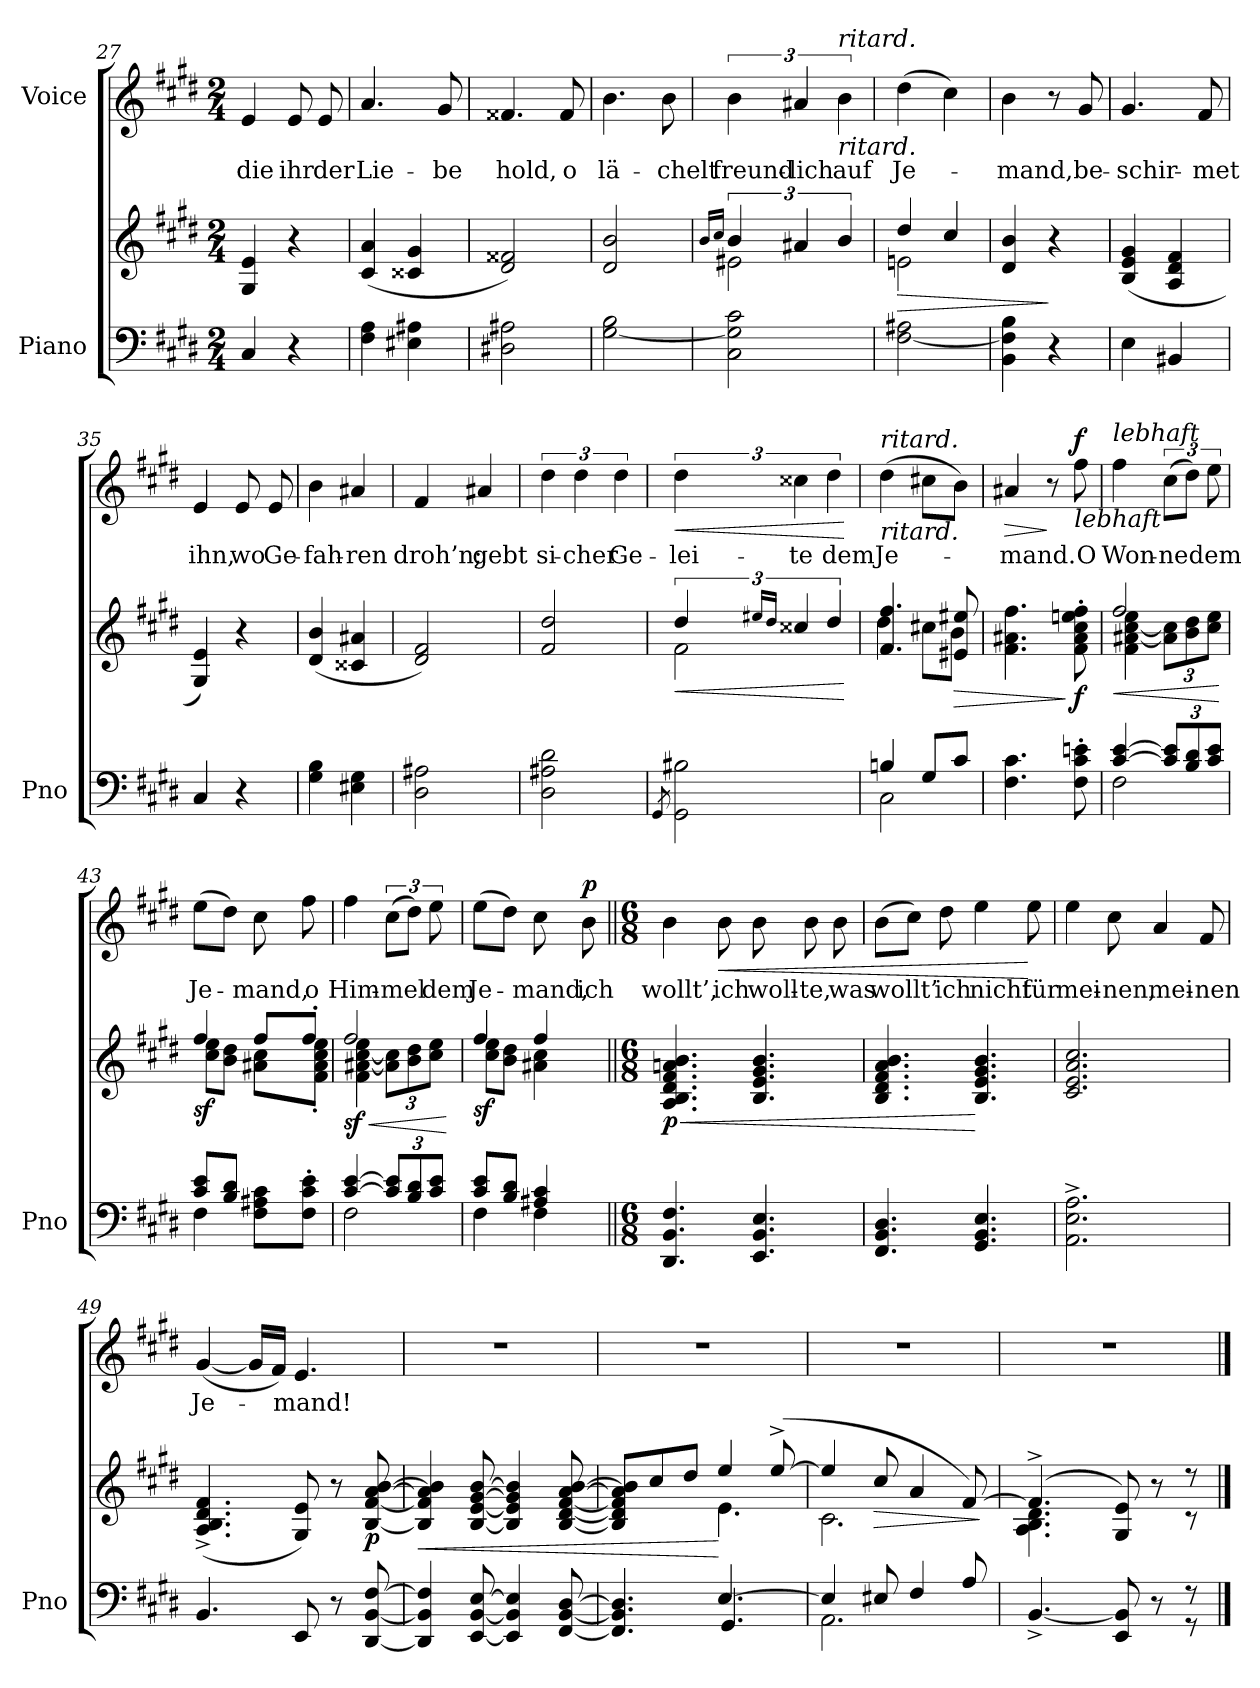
**kern	**kern	**dynam	**kern	**text	**dynam
*part2	*part2	*part2	*part1	*part1	*part1
*staff3	*staff2	*staff2/3	*staff1	*staff1	*staff1
*I"Piano	*	*	*I"Voice	*	*
*I'Pno	*	*	*	*	*
*clefF4	*clefG2	*	*clefG2	*	*
*k[f#c#g#d#]	*k[f#c#g#d#]	*	*k[f#c#g#d#]	*	*
*M2/4	*M2/4	*	*M2/4	*	*
=27	=27	=27	=27	=27	=27
4C#/	4G#/ 4e/	.	4e/	die	.
4r	4r	.	8e/	ihr	.
.	.	.	8e/	der	.
=28	=28	=28	=28	=28	=28
4F#\ 4A\	(4c#/ 4a/	.	4.a/	Lie-	.
4E#X\ 4A#X\	4c##X/ 4g#/	.	.	.	.
.	.	.	8g#/	-be	.
=29	=29	=29	=29	=29	=29
2D#X\ 2A#X\	2d#/ 2f##X/)	.	4.f##X/	hold,	.
.	.	.	8f##/	o	.
=30	=30	=30	=30	=30	=30
[2G#\ 2B\	2d#/ 2b/	.	4.b\	lä-	.
.	.	.	8b\	-chelt	.
=31	=31	=31	=31	=31	=31
.	16qb/LL	.	.	.	.
.	16qcc#/JJ	.	.	.	.
*	*^	*	*	*	*
2C#\ 2G#\] 2c#\	6b/	2e#X\	.	6b\	freund-	.
.	6a#X/	.	.	6a#X/	-lich	.
!	!	!	!	!LO:TX:a:i:t=ritard.	!	!
!	!	!	!	!LO:TX:b:i:t=ritard.	!	!
.	6b/	.	.	6b\	auf	.
=32	=32	=32	=32	=32	=32	=32
!	!	!	!LO:HP:b	!	!	!
[2F#\ 2A#X\	4dd#/	2en\	>	(4dd#\	Je-	.
.	4cc#/	.	.	4cc#\)	.	.
*	*v	*v	*	*	*	*
=33	=33	=33	=33	=33	=33
4BB\ 4F#\] 4B\	4d#/ 4b/	.	4b\	-mand,	.
4r	4r	]	8r	.	.
.	.	.	8g#/	be-	.
=34	=34	=34	=34	=34	=34
4E\	(4B/ 4e/ 4g#/	.	4.g#/	-schir-	.
4BB#X/	4A/ 4d#/ 4f#/	.	.	.	.
.	.	.	8f#/	-met	.
=35	=35	=35	=35	=35	=35
4C#/	4G#/ 4e/)	.	4e/	ihn,	.
4r	4r	.	8e/	wo	.
.	.	.	8e/	Ge-	.
=36	=36	=36	=36	=36	=36
4G#\ 4B\	(4d#/ 4b/	.	4b\	-fah-	.
4E#X\ 4G#\	4c##X/ 4a#X/	.	4a#X/	-ren	.
=37	=37	=37	=37	=37	=37
2D#\ 2A#X\	2d#/ 2f#/)	.	4f#/	droh’n;	.
.	.	.	4a#X/	gebt	.
=38	=38	=38	=38	=38	=38
2D#\ 2A#X\ 2d#\	2f#/ 2dd#/	.	6dd#\	si-	.
.	.	.	6dd#\	-cher	.
.	.	.	6dd#\	Ge-	.
=39	=39	=39	=39	=39	=39
8qGG#/	.	.	.	.	.
!	!	!LO:HP:b	!	!	!LO:HP:b
*	*^	*	*	*	*
2GG#\ 2B#X\	6dd#/	2f#\	<	6dd#\	-lei-	<
.	16qee#X/LL	.	.	.	.	.
.	16qdd#/JJ	.	.	.	.	.
.	6cc##X/	.	.	6cc##X\	-te	.
.	6dd#/	.	.	6dd#\	dem	.
*	*v	*v	*	*	*	*
.	.	[	.	.	[
=40	=40	=40	=40	=40	=40
*^	*^	*	*	*	*
!	!	!	!	!	!LO:TX:a:i:t=ritard.	!	!
!	!	!	!	!	!LO:TX:b:i:t=ritard.	!	!
4Bn/	2C#\	4.f#/ 4.ff#/	4dd#\	.	(4dd#\	Je-	.
8G#/L	.	.	8cc#X\L	.	8cc#X\L	.	.
!	!	!	!	!LO:HP:b	!	!	!
8c#/J	.	8e#X/ 8ee#X/	8b\J	>	8b\J)	.	.
*v	*v	*	*	*	*	*	*
=41	=41	=41	=41	=41	=41	=41
!	!	!	!	!	!	!LO:HP:b
*	*v	*v	*	*	*	*
4.F#\ 4.c#\	4.f#\ 4.a#X\ 4.ff#\	.	4a#X/	-mand.	>
.	.	.	8r	.	]
!	!	!	!LO:TX:b:i:t=lebhaft	!	!
!	!	!LO:DY:n=1:b	!	!	!LO:DY:a
8F#\' 8c#\' 8en\'	8f#\' 8a#\' 8cc#\' 8een\' 8ff#\'	] f	8ff#\	O	f
=42	=42	=42	=42	=42	=42
*^	*	*	*	*	*
!	!	!	!	!LO:TX:a:i:t=lebhaft	!	!
!	!	!	!LO:HP:b	!	!	!
*	*	*^	*	*	*	*
[4c#/ [4e/	2F#\	2ff#/	4f#\ [4a#X\ [4cc#\ 4ee\	<	4ff#\	Won-	.
*	*	*	*Xbrackettup	*	*	*	*
12c#/] 12e/]L	.	.	12a#\] 12cc#\]L	.	(12cc#\L	-ne	.
12B/ 12d#/	.	.	12b\ 12dd#\	.	12dd#\J)	.	.
12c#/ 12e/J	.	.	12cc#\ 12ee\J	.	12ee\	dem	.
*v	*v	*	*	*	*	*	*
*	*v	*v	*	*	*	*
.	.	[	.	.	.
=43	=43	=43	=43	=43	=43
*^	*^	*	*	*	*
!	!	!	!	!LO:DY:b	!	!	!
8c#/ 8e/L	4F#\	4ff#/	8cc#\ 8ee\L	sf	(8ee\L	Je-	.
8B/ 8d#/J	.	.	8b\ 8dd#\J	.	8dd#\J)	.	.
8F#\ 8A#X\ 8c#\L	4ryy	8ff#/L	8a#X\ 8cc#\L	.	8cc#\	-mand,	.
8F#\' 8c#\' 8e\'J	.	8ff#'/J	8f#\' 8a#\' 8cc#\' 8ee\'J	.	8ff#\	o	.
=44	=44	=44	=44	=44	=44	=44	=44
!	!	!	!	!LO:HP:b	!	!	!
!	!	!	!	!LO:DY:n=1:b	!	!	!
[4c#/ [4e/	2F#\	2ff#/	4f#\ [4a#X\ [>4cc#\ 4ee\	< sf	4ff#\	Him-	.
12c#/] 12e/]L	.	.	12a#\] 12cc#\]L	.	(12cc#\L	-mel	.
12B/ 12d#/	.	.	12b\ 12dd#\	.	12dd#\J)	.	.
12c#/ 12e/J	.	.	12cc#\ 12ee\J	.	12ee\	dem	.
*v	*v	*	*	*	*	*	*
*	*v	*v	*	*	*	*
.	.	[	.	.	.
=45	=45	=45	=45	=45	=45
*^	*^	*	*	*	*
!	!	!	!	!LO:DY:b	!	!	!
8c#/ 8e/L	4F#\	4ff#/	8cc#\ 8ee\L	sf	(8ee\L	Je-	.
8B/ 8d#/J	.	.	8b\ 8dd#\J	.	8dd#\J)	.	.
4A#X/ 4c#/	4F#\	4ff#/	4a#X\ 4cc#\	.	8cc#\	-mand,	.
!	!	!	!	!	!	!	!LO:DY:a
.	.	.	.	.	8b\	ich	p
*v	*v	*	*	*	*	*	*
*	*v	*v	*	*	*	*
=46||	=46||	=46||	=46||	=46||	=46||
*M6/8	*M6/8	*	*M6/8	*	*
!	!	!LO:HP:b	!	!	!
!	!	!LO:DY:n=1:b	!	!	!
4.DD#/ 4.BB/ 4.F#/	4.A/ 4.B/ 4.d#/ 4.f#/ 4.an/ 4.b/	< p	4b\	wollt’,	.
!	!	!	!	!	!LO:HP:b
.	.	.	8b\	ich	<
4.EE/ 4.BB/ 4.E/	4.B/ 4.e/ 4.g#/ 4.b/	.	8b\	woll-	.
.	.	.	8b\	-te,	.
.	.	.	8b\	was	.
=47	=47	=47	=47	=47	=47
4.FF#/ 4.BB/ 4.D#/	4.B/ 4.d#/ 4.f#/ 4.a/ 4.b/	.	(8b\L	wollt’	.
.	.	.	8cc#\J)	.	.
.	.	.	8dd#\	ich	.
4.GG#/ 4.BB/ 4.E/	4.B/ 4.e/ 4.g#/ 4.b/	[	4ee\	nicht	.
.	.	.	8ee\	für	[
=48	=48	=48	=48	=48	=48
2.AA\^ 2.E\^ 2.A\^	2.c#/ 2.e/ 2.a/ 2.cc#/	.	4ee\	mei-	.
.	.	.	8cc#\	-nen,	.
.	.	.	4a/	mei-	.
.	.	.	8f#/	-nen	.
=49	=49	=49	=49	=49	=49
4.BB/	(>4.A/^ 4.B/^ 4.d#/^ 4.f#/^	.	([4g#/	Je-	.
.	.	.	16g#/LL]	.	.
.	.	.	16f#/JJ)	.	.
8EE/	8G#/ 8e/)	.	4.e/	-mand!	.
8r	8r	.	.	.	.
!	!	!LO:DY:b	!	!	!
[8DD#/ [8BB/ [8F#/	[8B/ [8f#/ [8a/ [8b/	p	.	.	.
=50	=50	=50	=50	=50	=50
!	!	!LO:HP:b	!	!	!
4DD#/] 4BB/] 4F#/]	4B/] 4f#/] 4a/] 4b/]	<	2.r	.	.
[8EE/ [8BB/ [8E/	[8B/ [8e/ [8g#/ [8b/	.	.	.	.
4EE/] 4BB/] 4E/]	4B/] 4e/] 4g#/] 4b/]	.	.	.	.
[8FF#/ [8BB/ [8D#/	[8B/ [8d#/ [8f#/ [8a/ [8b/	.	.	.	.
=51	=51	=51	=51	=51	=51
*^	*^	*	*	*	*
4.FF#/] 4.BB/] 4.D#/]	4.ryy	8B/] 8d#/] 8f#/] 8a/] 8b/]L	4.ryy	.	2.r	.	.
.	.	8cc#/	.	.	.	.	.
.	.	8dd#/J	.	.	.	.	.
[4.E/	4.GG#/	4ee/	4.e\	[	.	.	.
.	.	([8ee^/	.	.	.	.	.
=52	=52	=52	=52	=52	=52	=52	=52
4E/]	2.AA\	4ee/]	2.c#\	.	2.r	.	.
!	!	!	!	!LO:HP:b	!	!	!
8E#X/	.	8cc#/	.	>	.	.	.
4F#/	.	4a/	.	.	.	.	.
8A/	.	[8f#/)	.	.	.	.	.
*v	*v	*	*	*	*	*	*
*	*v	*v	*	*	*	*
.	.	]	.	.	.
=53	=53	=53	=53	=53	=53
*^	*^	*	*	*	*
[>4.BB^>/	8ryy	(4.f#^/]	4.A\ 4.B\ 4.d#\	.	2.r	.	.
*v	*v	*	*	*	*	*	*
8EE/ 8BB/]	8G#/ 8e/)	4ryy	.	.	.	.
8r	8r	.	.	.	.	.
*^	*	*	*	*	*	*
8r	8r	8r	8r	.	.	.	.
*v	*v	*	*	*	*	*	*
*	*v	*v	*	*	*	*
==	==	==	==	==	==
*-	*-	*-	*-	*-	*-
